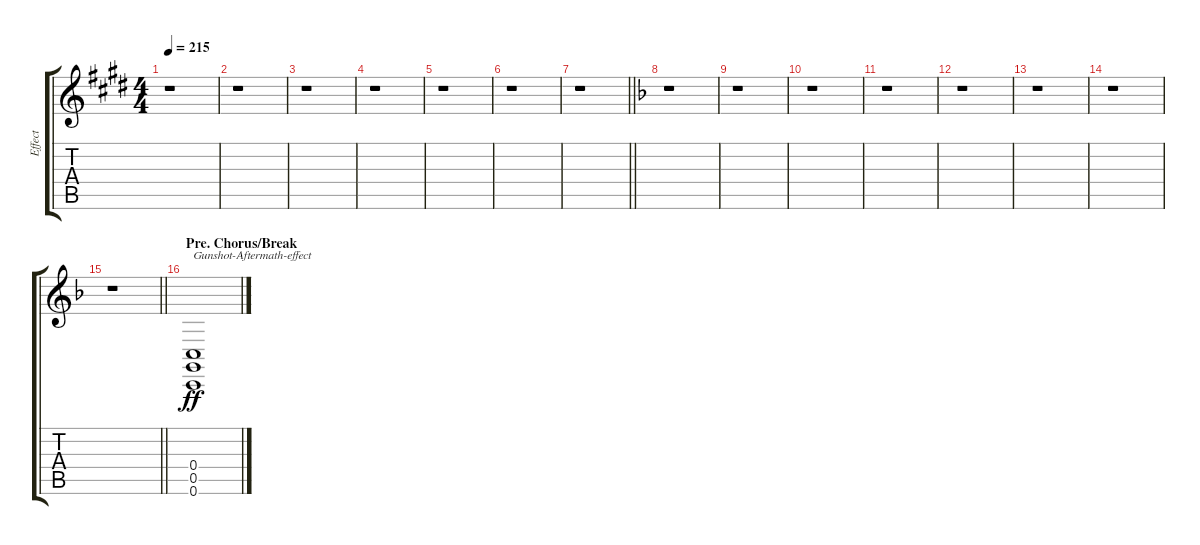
\track ("Effect" "Effect") {instrument seashore}
\staff {score tabs}
\tuning (D4 A3 F3 C3 G2 C2) {hide}
\ts (4 4)
\tempo 215
\clef g2
\ks e
r.1{dy ff} |
r.1 |
r.1 |
r.1 |
r.1 |
r.1 |
\barLineRight lightlight
r.1 |
\section ("" "")
\ks f
r.1 |
r.1 |
r.1 |
r.1 |
r.1 |
r.1 |
r.1 |
\barLineRight lightlight
r.1 |
\section ("" "Pre. Chorus/Break")
(0.4 0.5 0.6).1{txt "Gunshot-Aftermath-effect"}
